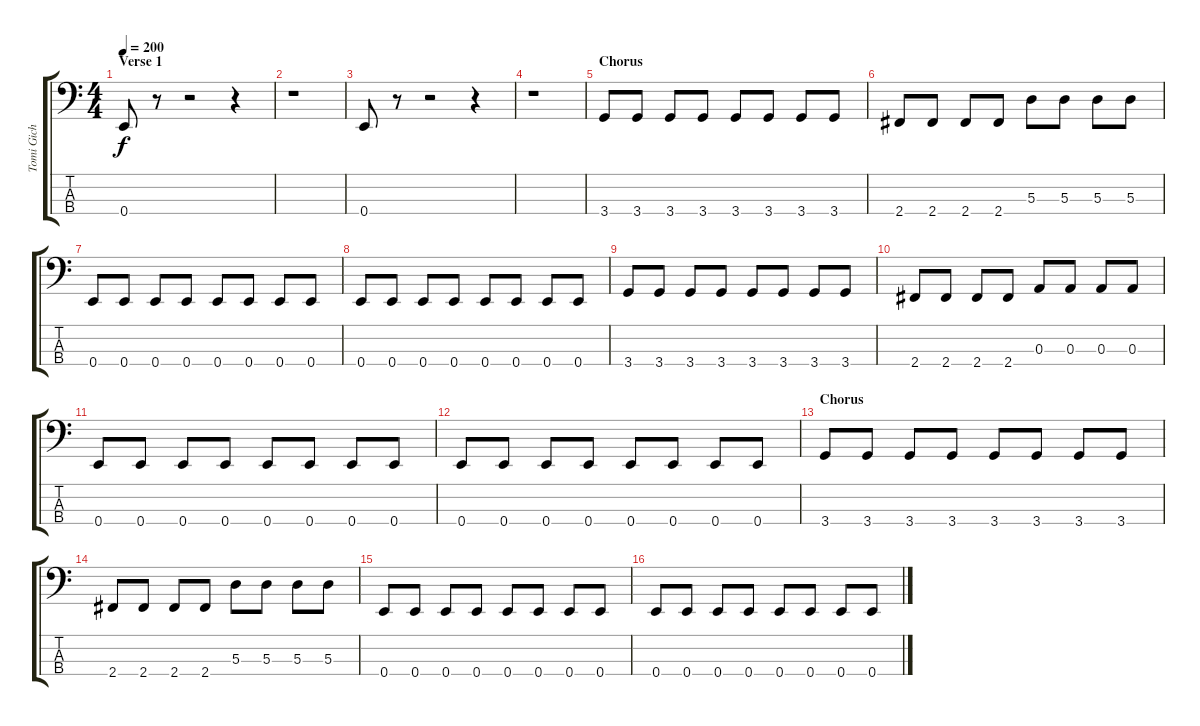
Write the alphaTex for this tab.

\track ("Tomi Gich" "Tomi Gich") {instrument electricbasspick}
\staff {score tabs}
\tuning (G2 D2 A1 E1) {hide}
\ts (4 4)
\section ("" "Verse 1")
\tempo 200
\clef f4
\ks c
0.4.8{dy f} r.8 r.2 r.4 |
r.1 |
0.4.8 r.8 r.2 r.4 |
r.1 |
\section ("" "Chorus")
3.4.8 3.4.8 3.4.8 3.4.8 3.4.8 3.4.8 3.4.8 3.4.8 |
2.4.8 2.4.8 2.4.8 2.4.8 5.3.8 5.3.8 5.3.8 5.3.8 |
0.4.8 0.4.8 0.4.8 0.4.8 0.4.8 0.4.8 0.4.8 0.4.8 |
0.4.8 0.4.8 0.4.8 0.4.8 0.4.8 0.4.8 0.4.8 0.4.8 |
3.4.8 3.4.8 3.4.8 3.4.8 3.4.8 3.4.8 3.4.8 3.4.8 |
2.4.8 2.4.8 2.4.8 2.4.8 0.3.8 0.3.8 0.3.8 0.3.8 |
0.4.8 0.4.8 0.4.8 0.4.8 0.4.8 0.4.8 0.4.8 0.4.8 |
0.4.8 0.4.8 0.4.8 0.4.8 0.4.8 0.4.8 0.4.8 0.4.8 |
\section ("" "Chorus")
3.4.8 3.4.8 3.4.8 3.4.8 3.4.8 3.4.8 3.4.8 3.4.8 |
2.4.8 2.4.8 2.4.8 2.4.8 5.3.8 5.3.8 5.3.8 5.3.8 |
0.4.8 0.4.8 0.4.8 0.4.8 0.4.8 0.4.8 0.4.8 0.4.8 |
0.4.8 0.4.8 0.4.8 0.4.8 0.4.8 0.4.8 0.4.8 0.4.8
